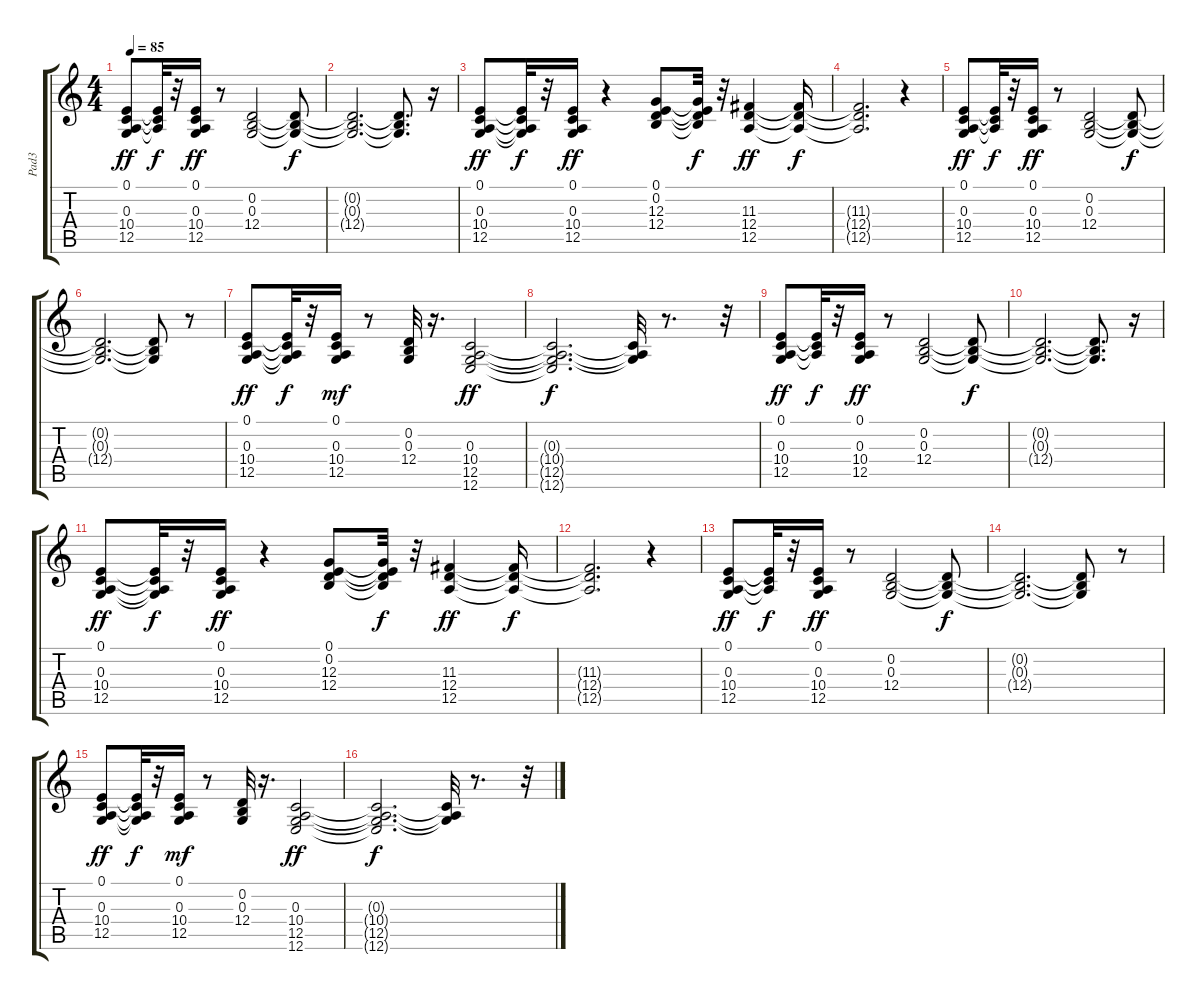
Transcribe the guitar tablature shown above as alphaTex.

\track ("Pad3" "Pad3") {instrument acousticgrandpiano}
\staff {score tabs}
\tuning (E4 B3 G3 D3 A2 E2) {hide}
\ts (4 4)
\tempo 85
\clef g2
\ks c
(0.1 0.3 10.4 12.5).8{dy ff volume 11 instrument acousticgrandpiano} (0.1{t} 10.4{t} 12.5{t}).32{dy f} r.32 (0.1 0.3 10.4 12.5).16{dy ff} r.8 (0.2 0.3 12.4).2 (0.2{t} 0.3{t} 12.4{t}).8{dy f} |
(0.2{t} 0.3{t} 12.4{t}).2{d} (0.2{t} 0.3{t} 12.4{t}).8{d} r.16 |
(0.1 0.3 10.4 12.5).8{dy ff} (0.1{t} 0.3{t} 10.4{t} 12.5{t}).32{dy f} r.32 (0.1 0.3 10.4 12.5).16{dy ff} r.4 (0.1 0.2 12.3 12.4).8 (0.1{t} 0.2{t} 12.3{t} 12.4{t}).32{dy f} r.32 (11.3 12.4 12.5).4{dy ff} (11.3{t} 12.4{t} 12.5{t}).16{dy f} |
(11.3{t} 12.4{t} 12.5{t}).2{d} r.4 |
(0.1 0.3 10.4 12.5).8{dy ff} (0.1{t} 10.4{t} 12.5{t}).32{dy f} r.32 (0.1 0.3 10.4 12.5).16{dy ff} r.8 (0.2 0.3 12.4).2 (0.2{t} 0.3{t} 12.4{t}).8{dy f} |
(0.2{t} 0.3{t} 12.4{t}).2{d} (0.2{t} 0.3{t} 12.4{t}).8 r.8 |
(0.1 0.3 10.4 12.5).8{dy ff} (0.1{t} 0.3{t} 10.4{t} 12.5{t}).32{dy f} r.32 (0.1 0.3 10.4 12.5).16{dy mf} r.8 (0.2 0.3 12.4).32 r.16{d} (0.3 10.4 12.5 12.6).2{dy ff} |
(0.3{t} 10.4{t} 12.5{t} 12.6{t}).2{d dy f} (0.3{t} 10.4{t} 12.5{t}).32 r.8{d} r.32 |
(0.1 0.3 10.4 12.5).8{dy ff volume 11 instrument acousticgrandpiano} (0.1{t} 10.4{t} 12.5{t}).32{dy f} r.32 (0.1 0.3 10.4 12.5).16{dy ff} r.8 (0.2 0.3 12.4).2 (0.2{t} 0.3{t} 12.4{t}).8{dy f} |
(0.2{t} 0.3{t} 12.4{t}).2{d} (0.2{t} 0.3{t} 12.4{t}).8{d} r.16 |
(0.1 0.3 10.4 12.5).8{dy ff} (0.1{t} 0.3{t} 10.4{t} 12.5{t}).32{dy f} r.32 (0.1 0.3 10.4 12.5).16{dy ff} r.4 (0.1 0.2 12.3 12.4).8 (0.1{t} 0.2{t} 12.3{t} 12.4{t}).32{dy f} r.32 (11.3 12.4 12.5).4{dy ff} (11.3{t} 12.4{t} 12.5{t}).16{dy f} |
(11.3{t} 12.4{t} 12.5{t}).2{d} r.4 |
(0.1 0.3 10.4 12.5).8{dy ff} (0.1{t} 10.4{t} 12.5{t}).32{dy f} r.32 (0.1 0.3 10.4 12.5).16{dy ff} r.8 (0.2 0.3 12.4).2 (0.2{t} 0.3{t} 12.4{t}).8{dy f} |
(0.2{t} 0.3{t} 12.4{t}).2{d} (0.2{t} 0.3{t} 12.4{t}).8 r.8 |
(0.1 0.3 10.4 12.5).8{dy ff} (0.1{t} 0.3{t} 10.4{t} 12.5{t}).32{dy f} r.32 (0.1 0.3 10.4 12.5).16{dy mf} r.8 (0.2 0.3 12.4).32 r.16{d} (0.3 10.4 12.5 12.6).2{dy ff} |
(0.3{t} 10.4{t} 12.5{t} 12.6{t}).2{d dy f} (0.3{t} 10.4{t} 12.5{t}).32 r.8{d} r.32
